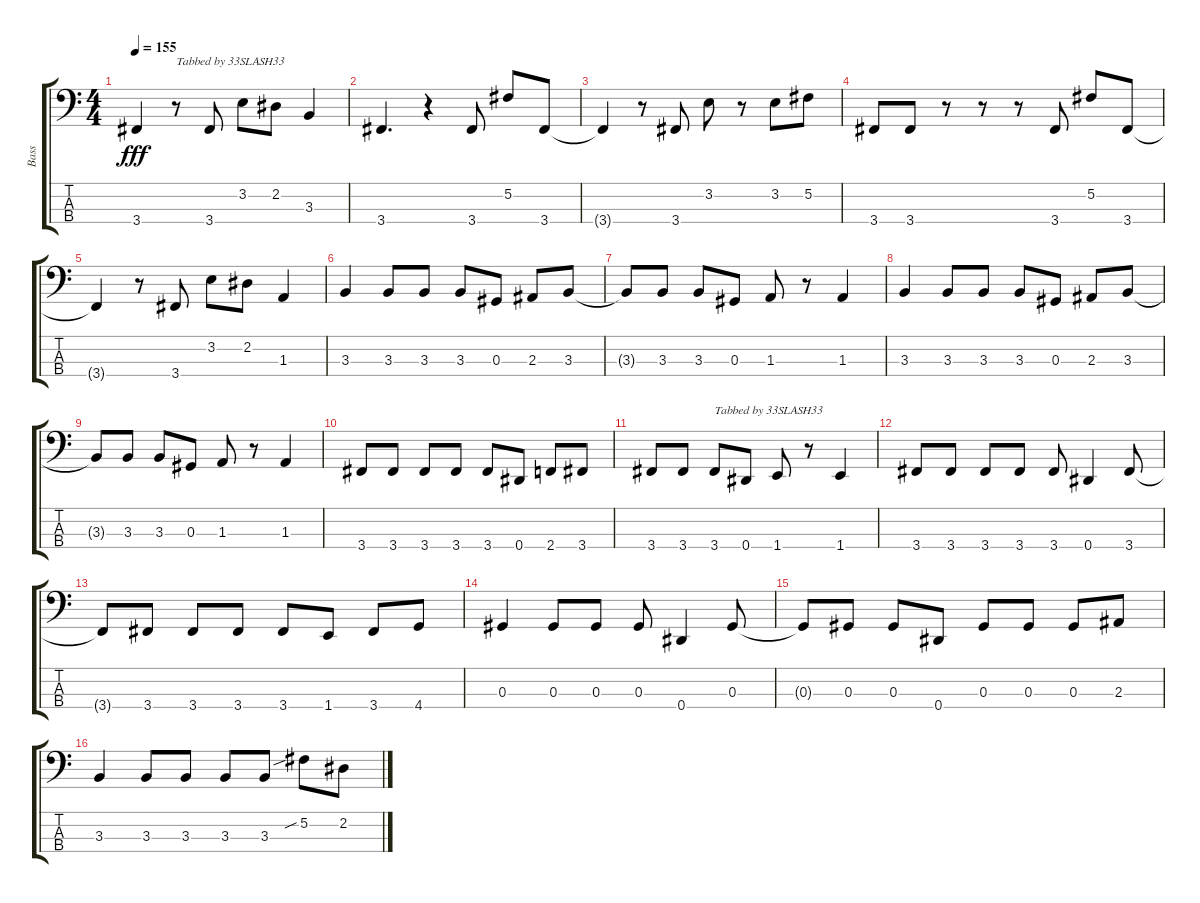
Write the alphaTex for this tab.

\track ("Bass" "Bass") {instrument electricbassfinger}
\staff {score tabs}
\tuning (Gb2 Db2 Ab1 Eb1) {hide}
\ts (4 4)
\tempo 155
\clef f4
\ks c
3.4{t}.4{dy fff} r.8{txt "Tabbed by 33SLASH33"} 3.4.8 3.2.8 2.2.8 3.3.4 |
3.4.4{d} r.4 3.4.8 5.2.8 3.4.8 |
3.4{t}.4 r.8 3.4.8 3.2.8 r.8 3.2.8 5.2.8 |
3.4.8 3.4.8 r.8 r.8 r.8 3.4.8 5.2.8 3.4.8 |
3.4{t}.4 r.8 3.4.8 3.2.8 2.2.8 1.3.4 |
3.3.4 3.3.8 3.3.8 3.3.8 0.3.8 2.3.8 3.3.8 |
3.3{t}.8 3.3.8 3.3.8 0.3.8 1.3.8 r.8 1.3.4 |
3.3.4 3.3.8 3.3.8 3.3.8 0.3.8 2.3.8 3.3.8 |
3.3{t}.8 3.3.8 3.3.8 0.3.8 1.3.8 r.8 1.3.4 |
3.4.8 3.4.8 3.4.8 3.4.8 3.4.8 0.4.8 2.4.8 3.4.8 |
3.4.8 3.4.8 3.4.8{txt "Tabbed by 33SLASH33"} 0.4.8 1.4.8 r.8 1.4.4 |
3.4.8 3.4.8 3.4.8 3.4.8 3.4.8 0.4.4 3.4.8 |
3.4{t}.8 3.4.8 3.4.8 3.4.8 3.4.8 1.4.8 3.4.8 4.4.8 |
0.3.4 0.3.8 0.3.8 0.3.8 0.4.4 0.3.8 |
0.3{t}.8 0.3.8 0.3.8 0.4.8 0.3.8 0.3.8 0.3.8 2.3.8 |
3.3.4 3.3.8 3.3.8 3.3.8 3.3.8 5.2{sib}.8 2.2.8
